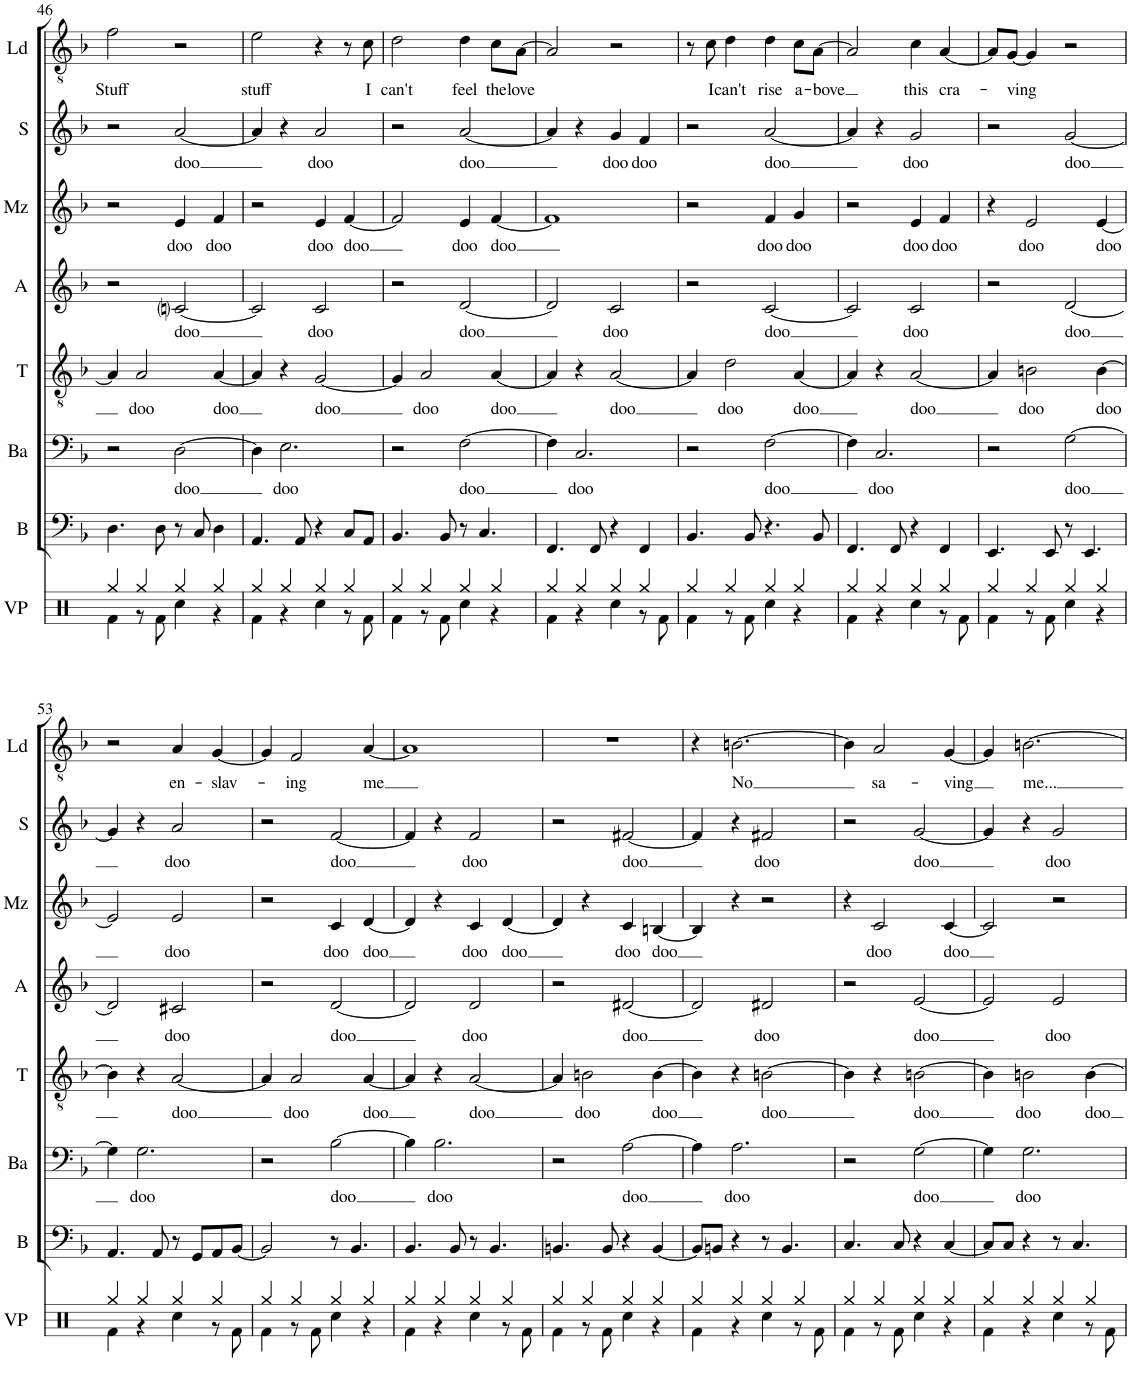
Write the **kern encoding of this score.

**kern	**kern	**kern	**text	**kern	**text	**kern	**text	**kern	**text	**kern	**text	**kern	**text
*part8	*part7	*part6	*part6	*part5	*part5	*part4	*part4	*part3	*part3	*part2	*part2	*part1	*part1
*staff8	*staff7	*staff6	*staff6	*staff5	*staff5	*staff4	*staff4	*staff3	*staff3	*staff2	*staff2	*staff1	*staff1
*I"Vocal Percussion	*I"Bass	*I"Baritone	*	*I"Tenor	*	*I"Alto	*	*I"Mezzo	*	*I"Soprano	*	*I"Lead	*
*I'VP	*I'B	*I'Ba	*	*I'T	*	*I'A	*	*I'Mz	*	*I'S	*	*I'Ld	*
!!LO:PB:g=z
*clefX	*clefF4	*clefF4	*	*clefGv2	*	*clefG2	*	*clefG2	*	*clefG2	*	*clefGv2	*
*k[]	*k[b-]	*k[b-]	*	*k[b-]	*	*k[b-]	*	*k[b-]	*	*k[b-]	*	*k[b-]	*
*M4/4	*M4/4	*M4/4	*	*M4/4	*	*M4/4	*	*M4/4	*	*M4/4	*	*M4/4	*
=46	=46	=46	=46	=46	=46	=46	=46	=46	=46	=46	=46	=46	=46
*^	*	*	*	*	*	*	*	*	*	*	*	*	*
!	!	!	!	!	!	!	!	!	!	!	!	!	!	!LO:LY:b
4Rgg/	4Rf\	4.D\	2r	.	4A/]	.	2r	.	2r	.	2r	.	2f\	Stuff
!	!	!	!	!	!	!LO:LY:b	!	!	!	!	!	!	!	!
4Rgg/	8r	.	.	.	2A/	doo	.	.	.	.	.	.	.	.
.	8Rf\	8D\	.	.	.	.	.	.	.	.	.	.	.	.
!	!	!	!	!LO:LY:b	!	!	!	!LO:LY:b	!	!LO:LY:b	!	!LO:LY:b	!	!
4Rgg/	4Rcc\	8r	[2D\	doo	.	.	[2cni/	doo	4e/	doo	[2a/	doo	2r	.
.	.	8C/	.	.	.	.	.	.	.	.	.	.	.	.
!	!	!	!	!	!	!LO:LY:b	!	!	!	!LO:LY:b	!	!	!	!
4Rgg/	4r	4D\	.	.	[4A/	doo	.	.	4f/	doo	.	.	.	.
=47	=47	=47	=47	=47	=47	=47	=47	=47	=47	=47	=47	=47	=47	=47
!	!	!	!	!	!	!	!	!	!	!	!	!	!	!LO:LY:b
4Rgg/	4Rf\	4.AA/	4D\]	.	4A/]	.	2c/]	.	2r	.	4a/]	.	2e\	stuff
!	!	!	!	!LO:LY:b	!	!	!	!	!	!	!	!	!	!
4Rgg/	4r	.	2.E\	doo	4r	.	.	.	.	.	4r	.	.	.
.	.	8AA/	.	.	.	.	.	.	.	.	.	.	.	.
!	!	!	!	!	!	!LO:LY:b	!	!LO:LY:b	!	!LO:LY:b	!	!LO:LY:b	!	!
4Rgg/	4Rcc\	4r	.	.	[2G/	doo	2c/	doo	4e/	doo	2a/	doo	4r	.
!	!	!	!	!	!	!	!	!	!	!LO:LY:b	!	!	!	!
4Rgg/	8r	8C/L	.	.	.	.	.	.	[4f/	doo	.	.	8r	.
!	!	!	!	!	!	!	!	!	!	!	!	!	!	!LO:LY:b
.	8Rf\	8AA/J	.	.	.	.	.	.	.	.	.	.	8c\	I
=48	=48	=48	=48	=48	=48	=48	=48	=48	=48	=48	=48	=48	=48	=48
!	!	!	!	!	!	!	!	!	!	!	!	!	!	!LO:LY:b
4Rgg/	4Rf\	4.BB-/	2r	.	4G/]	.	2r	.	2f/]	.	2r	.	2d\	can't
!	!	!	!	!	!	!LO:LY:b	!	!	!	!	!	!	!	!
4Rgg/	8r	.	.	.	2A/	doo	.	.	.	.	.	.	.	.
.	8Rf\	8BB-/	.	.	.	.	.	.	.	.	.	.	.	.
!	!	!	!	!LO:LY:b	!	!	!	!LO:LY:b	!	!LO:LY:b	!	!LO:LY:b	!	!LO:LY:b
4Rgg/	4Rcc\	8r	[2F\	doo	.	.	[2d/	doo	4e/	doo	[2a/	doo	4d\	feel
.	.	4.C/	.	.	.	.	.	.	.	.	.	.	.	.
!	!	!	!	!	!	!LO:LY:b	!	!	!	!LO:LY:b	!	!	!	!LO:LY:b
4Rgg/	4r	.	.	.	[4A/	doo	.	.	[4f/	doo	.	.	8c\L	the
!	!	!	!	!	!	!	!	!	!	!	!	!	!	!LO:LY:b
.	.	.	.	.	.	.	.	.	.	.	.	.	[8A\J	love
=49	=49	=49	=49	=49	=49	=49	=49	=49	=49	=49	=49	=49	=49	=49
4Rgg/	4Rf\	4.FF/	4F\]	.	4A/]	.	2d/]	.	1f]	.	4a/]	.	2A/]	.
!	!	!	!	!LO:LY:b	!	!	!	!	!	!	!	!	!	!
4Rgg/	4r	.	2.C/	doo	4r	.	.	.	.	.	4r	.	.	.
.	.	8FF/	.	.	.	.	.	.	.	.	.	.	.	.
!	!	!	!	!	!	!LO:LY:b	!	!LO:LY:b	!	!	!	!LO:LY:b	!	!
4Rgg/	4Rcc\	4r	.	.	[2A/	doo	2c/	doo	.	.	4g/	doo	2r	.
!	!	!	!	!	!	!	!	!	!	!	!	!LO:LY:b	!	!
4Rgg/	8r	4FF/	.	.	.	.	.	.	.	.	4f/	doo	.	.
.	8Rf\	.	.	.	.	.	.	.	.	.	.	.	.	.
=50	=50	=50	=50	=50	=50	=50	=50	=50	=50	=50	=50	=50	=50	=50
4Rgg/	4Rf\	4.BB-/	2r	.	4A/]	.	2r	.	2r	.	2r	.	8r	.
!	!	!	!	!	!	!	!	!	!	!	!	!	!	!LO:LY:b
.	.	.	.	.	.	.	.	.	.	.	.	.	8c\	I
!	!	!	!	!	!	!LO:LY:b	!	!	!	!	!	!	!	!LO:LY:b
4Rgg/	8r	.	.	.	2d\	doo	.	.	.	.	.	.	4d\	can't
.	8Rf\	8BB-/	.	.	.	.	.	.	.	.	.	.	.	.
!	!	!	!	!LO:LY:b	!	!	!	!LO:LY:b	!	!LO:LY:b	!	!LO:LY:b	!	!LO:LY:b
4Rgg/	4Rcc\	4.r	[2F\	doo	.	.	[2c/	doo	4f/	doo	[2a/	doo	4d\	rise
!	!	!	!	!	!	!LO:LY:b	!	!	!	!LO:LY:b	!	!	!	!LO:LY:b
4Rgg/	4r	.	.	.	[4A/	doo	.	.	4g/	doo	.	.	8c\L	a-
!	!	!	!	!	!	!	!	!	!	!	!	!	!	!LO:LY:b
.	.	8BB-/	.	.	.	.	.	.	.	.	.	.	[8A\J	-bove
=51	=51	=51	=51	=51	=51	=51	=51	=51	=51	=51	=51	=51	=51	=51
4Rgg/	4Rf\	4.FF/	4F\]	.	4A/]	.	2c/]	.	2r	.	4a/]	.	2A/]	.
!	!	!	!	!LO:LY:b	!	!	!	!	!	!	!	!	!	!
4Rgg/	4r	.	2.C/	doo	4r	.	.	.	.	.	4r	.	.	.
.	.	8FF/	.	.	.	.	.	.	.	.	.	.	.	.
!	!	!	!	!	!	!LO:LY:b	!	!LO:LY:b	!	!LO:LY:b	!	!LO:LY:b	!	!LO:LY:b
4Rgg/	4Rcc\	4r	.	.	[2A/	doo	2c/	doo	4e/	doo	2g/	doo	4c\	this
!	!	!	!	!	!	!	!	!	!	!LO:LY:b	!	!	!	!LO:LY:b
4Rgg/	8r	4FF/	.	.	.	.	.	.	4f/	doo	.	.	[4A/	cra-
.	8Rf\	.	.	.	.	.	.	.	.	.	.	.	.	.
=52	=52	=52	=52	=52	=52	=52	=52	=52	=52	=52	=52	=52	=52	=52
4Rgg/	4Rf\	4.EE/	2r	.	4A/]	.	2r	.	4r	.	2r	.	8A/L]	.
!	!	!	!	!	!	!	!	!	!	!	!	!	!	!LO:LY:b
.	.	.	.	.	.	.	.	.	.	.	.	.	[8G/J	ving
!	!	!	!	!	!	!LO:LY:b	!	!	!	!LO:LY:b	!	!	!	!
4Rgg/	8r	.	.	.	2Bn\	doo	.	.	2e/	doo	.	.	4G/]	.
.	8Rf\	8EE/	.	.	.	.	.	.	.	.	.	.	.	.
!	!	!	!	!LO:LY:b	!	!	!	!LO:LY:b	!	!	!	!LO:LY:b	!	!
4Rgg/	4Rcc\	8r	[2G\	doo	.	.	[2d/	doo	.	.	[2g/	doo	2r	.
.	.	4.EE/	.	.	.	.	.	.	.	.	.	.	.	.
!	!	!	!	!	!	!LO:LY:b	!	!	!	!LO:LY:b	!	!	!	!
4Rgg/	4r	.	.	.	[4B\	doo	.	.	[4e/	doo	.	.	.	.
!!LO:LB:g=z
=53	=53	=53	=53	=53	=53	=53	=53	=53	=53	=53	=53	=53	=53	=53
4Rgg/	4Rf\	4.AA/	4G\]	.	4B\]	.	2d/]	.	2e/]	.	4g/]	.	2r	.
!	!	!	!	!LO:LY:b	!	!	!	!	!	!	!	!	!	!
4Rgg/	4r	.	2.G\	doo	4r	.	.	.	.	.	4r	.	.	.
.	.	8AA/	.	.	.	.	.	.	.	.	.	.	.	.
!	!	!	!	!	!	!LO:LY:b	!	!LO:LY:b	!	!LO:LY:b	!	!LO:LY:b	!	!LO:LY:b
4Rgg/	4Rcc\	8r	.	.	[2A/	doo	2c#X/	doo	2e/	doo	2a/	doo	4A/	en-
.	.	8GG/L	.	.	.	.	.	.	.	.	.	.	.	.
!	!	!	!	!	!	!	!	!	!	!	!	!	!	!LO:LY:b
4Rgg/	8r	8AA/	.	.	.	.	.	.	.	.	.	.	[4G/	-slav-
.	8Rf\	[8BB-/J	.	.	.	.	.	.	.	.	.	.	.	.
=54	=54	=54	=54	=54	=54	=54	=54	=54	=54	=54	=54	=54	=54	=54
4Rgg/	4Rf\	2BB-/]	2r	.	4A/]	.	2r	.	2r	.	2r	.	4G/]	.
!	!	!	!	!	!	!LO:LY:b	!	!	!	!	!	!	!	!LO:LY:b
4Rgg/	8r	.	.	.	2A/	doo	.	.	.	.	.	.	2F/	-ing
.	8Rf\	.	.	.	.	.	.	.	.	.	.	.	.	.
!	!	!	!	!LO:LY:b	!	!	!	!LO:LY:b	!	!LO:LY:b	!	!LO:LY:b	!	!
4Rgg/	4Rcc\	8r	[2B-\	doo	.	.	[2d/	doo	4c/	doo	[2f/	doo	.	.
.	.	4.BB-/	.	.	.	.	.	.	.	.	.	.	.	.
!	!	!	!	!	!	!LO:LY:b	!	!	!	!LO:LY:b	!	!	!	!LO:LY:b
4Rgg/	4r	.	.	.	[4A/	doo	.	.	[4d/	doo	.	.	[4A/	me
=55	=55	=55	=55	=55	=55	=55	=55	=55	=55	=55	=55	=55	=55	=55
4Rgg/	4Rf\	4.BB-/	4B-\]	.	4A/]	.	2d/]	.	4d/]	.	4f/]	.	1A]	.
!	!	!	!	!LO:LY:b	!	!	!	!	!	!	!	!	!	!
4Rgg/	4r	.	2.B-\	doo	4r	.	.	.	4r	.	4r	.	.	.
.	.	8BB-/	.	.	.	.	.	.	.	.	.	.	.	.
!	!	!	!	!	!	!LO:LY:b	!	!LO:LY:b	!	!LO:LY:b	!	!LO:LY:b	!	!
4Rgg/	4Rcc\	8r	.	.	[2A/	doo	2d/	doo	4c/	doo	2f/	doo	.	.
.	.	4.BB-/	.	.	.	.	.	.	.	.	.	.	.	.
!	!	!	!	!	!	!	!	!	!	!LO:LY:b	!	!	!	!
4Rgg/	8r	.	.	.	.	.	.	.	[4d/	doo	.	.	.	.
.	8Rf\	.	.	.	.	.	.	.	.	.	.	.	.	.
=56	=56	=56	=56	=56	=56	=56	=56	=56	=56	=56	=56	=56	=56	=56
4Rgg/	4Rf\	4.BBn/	2r	.	4A/]	.	2r	.	4d/]	.	2r	.	1r	.
!	!	!	!	!	!	!LO:LY:b	!	!	!	!	!	!	!	!
4Rgg/	8r	.	.	.	2Bn\	doo	.	.	4r	.	.	.	.	.
.	8Rf\	8BB/	.	.	.	.	.	.	.	.	.	.	.	.
!	!	!	!	!LO:LY:b	!	!	!	!LO:LY:b	!	!LO:LY:b	!	!LO:LY:b	!	!
4Rgg/	4Rcc\	4r	[2A\	doo	.	.	[2d#X/	doo	4c/	doo	[2f#X/	doo	.	.
!	!	!	!	!	!	!LO:LY:b	!	!	!	!LO:LY:b	!	!	!	!
4Rgg/	4r	[4BB/	.	.	[4B\	doo	.	.	[4Bn/	doo	.	.	.	.
=57	=57	=57	=57	=57	=57	=57	=57	=57	=57	=57	=57	=57	=57	=57
4Rgg/	4Rf\	8BB/L]	4A\]	.	4B\]	.	2d#/]	.	4B/]	.	4f#/]	.	4r	.
.	.	8BBn/J	.	.	.	.	.	.	.	.	.	.	.	.
!	!	!	!	!LO:LY:b	!	!	!	!	!	!	!	!	!	!LO:LY:b
4Rgg/	4r	4r	2.A\	doo	4r	.	.	.	4r	.	4r	.	[2.Bn\	No
!	!	!	!	!	!	!LO:LY:b	!	!LO:LY:b	!	!	!	!LO:LY:b	!	!
4Rgg/	4Rcc\	8r	.	.	[2Bn\	doo	2d#X/	doo	2r	.	2f#X/	doo	.	.
.	.	4.BB/	.	.	.	.	.	.	.	.	.	.	.	.
4Rgg/	8r	.	.	.	.	.	.	.	.	.	.	.	.	.
.	8Rf\	.	.	.	.	.	.	.	.	.	.	.	.	.
=58	=58	=58	=58	=58	=58	=58	=58	=58	=58	=58	=58	=58	=58	=58
4Rgg/	4Rf\	4.C/	2r	.	4B\]	.	2r	.	4r	.	2r	.	4B\]	.
!	!	!	!	!	!	!	!	!	!	!LO:LY:b	!	!	!	!LO:LY:b
4Rgg/	8r	.	.	.	4r	.	.	.	2c/	doo	.	.	2A/	sa-
.	8Rf\	8C/	.	.	.	.	.	.	.	.	.	.	.	.
!	!	!	!	!LO:LY:b	!	!LO:LY:b	!	!LO:LY:b	!	!	!	!LO:LY:b	!	!
4Rgg/	4Rcc\	4r	[2G\	doo	[2Bn\	doo	[2e/	doo	.	.	[2g/	doo	.	.
!	!	!	!	!	!	!	!	!	!	!LO:LY:b	!	!	!	!LO:LY:b
4Rgg/	4r	[4C/	.	.	.	.	.	.	[4c/	doo	.	.	[4G/	-ving
=59	=59	=59	=59	=59	=59	=59	=59	=59	=59	=59	=59	=59	=59	=59
4Rgg/	4Rf\	8C/L]	4G\]	.	4B\]	.	2e/]	.	2c/]	.	4g/]	.	4G/]	.
.	.	8C/J	.	.	.	.	.	.	.	.	.	.	.	.
!	!	!	!	!LO:LY:b	!	!LO:LY:b	!	!	!	!	!	!	!	!LO:LY:b
4Rgg/	4r	4r	2.G\	doo	2Bn\	doo	.	.	.	.	4r	.	[2.Bn\	me...
!	!	!	!	!	!	!	!	!LO:LY:b	!	!	!	!LO:LY:b	!	!
4Rgg/	4Rcc\	8r	.	.	.	.	2e/	doo	2r	.	2g/	doo	.	.
.	.	4.C/	.	.	.	.	.	.	.	.	.	.	.	.
!	!	!	!	!	!	!LO:LY:b	!	!	!	!	!	!	!	!
4Rgg/	8r	.	.	.	[4B\	doo	.	.	.	.	.	.	.	.
.	8Rf\	.	.	.	.	.	.	.	.	.	.	.	.	.
*v	*v	*	*	*	*	*	*	*	*	*	*	*	*	*
=	=	=	=	=	=	=	=	=	=	=	=	=	=
*-	*-	*-	*-	*-	*-	*-	*-	*-	*-	*-	*-	*-	*-
